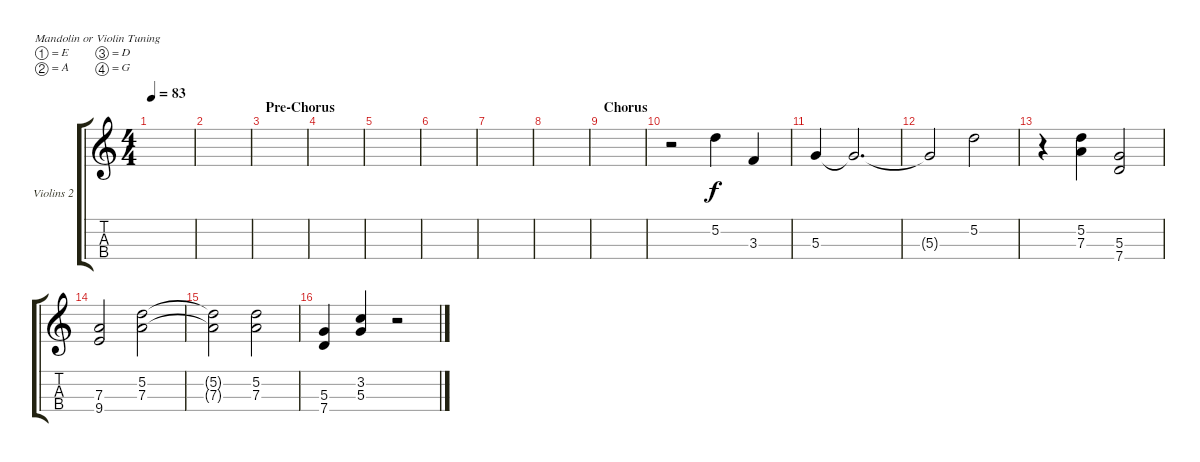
\defaultSystemsLayout 4
\bracketExtendMode groupsimilarinstruments
\firstSystemTrackNameOrientation horizontal
\otherSystemsTrackNameOrientation horizontal
\track ("Violins 2" "Violins 2") {instrument violin}
\staff {score tabs}
\tuning (E5 A4 D4 G3)
\ts (4 4)
\tempo 83
\clef g2
\scale
0.333333
\ks c
|
\scale
0.333333 |
\section ("" "Pre-Chorus")
\scale
0.333333 |
\scale
0.333333 |
\scale
0.333333 |
\scale
0.333333 |
\scale
0.333333 |
\scale
0.333333 |
\section ("" "Chorus")
\scale
0.333333 |
\scale
0.333333 r.2 5.2.4 3.3.4 |
\scale
0.333333 5.3.4 5.3{t}.2{d} |
\scale
0.333333 5.3{t}.2 5.2.2 |
\scale
0.333333 r.4 (5.2 7.3).4 (5.3 7.4).2 |
\scale
0.333333 (9.4 7.3).2 (5.2 7.3).2 |
\scale
0.333333 (5.2{t} 7.3{t}).2 (7.3 5.2).2 |
\scale
0.333333 (5.3 7.4).4 (3.2 5.3).4 r.2
